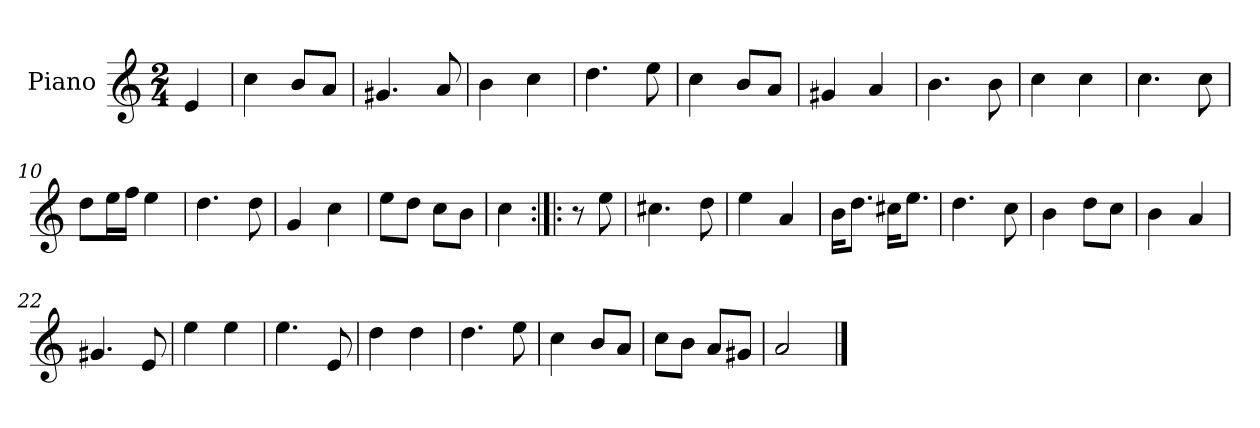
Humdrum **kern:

**kern
*part1
*staff1
*I"Piano
*I'Pno.
*clefG2
*k[]
*M2/4
=
4e/
=1
4cc\
8b/L
8a/J
=2
4.g#X/
8a/
=3
4b\
4cc\
=4
4.dd\
8ee\
=5
4cc\
8b/L
8a/J
=6
4g#X/
4a/
=7
4.b\
8b\
=8
4cc\
4cc\
=9
4.cc\
8cc\
=10
8dd\L
16ee\L
16ff\JJ
4ee\
=11
4.dd\
8dd\
=12
4g/
4cc\
=13
8ee\L
8dd\J
8cc\L
8b\J
=14
4cc\
=15:|!|:
8r
8ee\
=16
4.cc#X\
8dd\
=17
4ee\
4a/
=18
16b\KL
8.dd\J
16cc#X\KL
8.ee\J
=19
4.dd\
8cc\
=20
4b\
8dd\L
8cc\J
=21
4b\
4a/
=22
4.g#X/
8e/
=23
4ee\
4ee\
=24
4.ee\
8e/
=25
4dd\
4dd\
=26
4.dd\
8ee\
=27
4cc\
8b/L
8a/J
=28
8cc\L
8b\J
8a/L
8g#X/J
=29
2a/
==
*-
